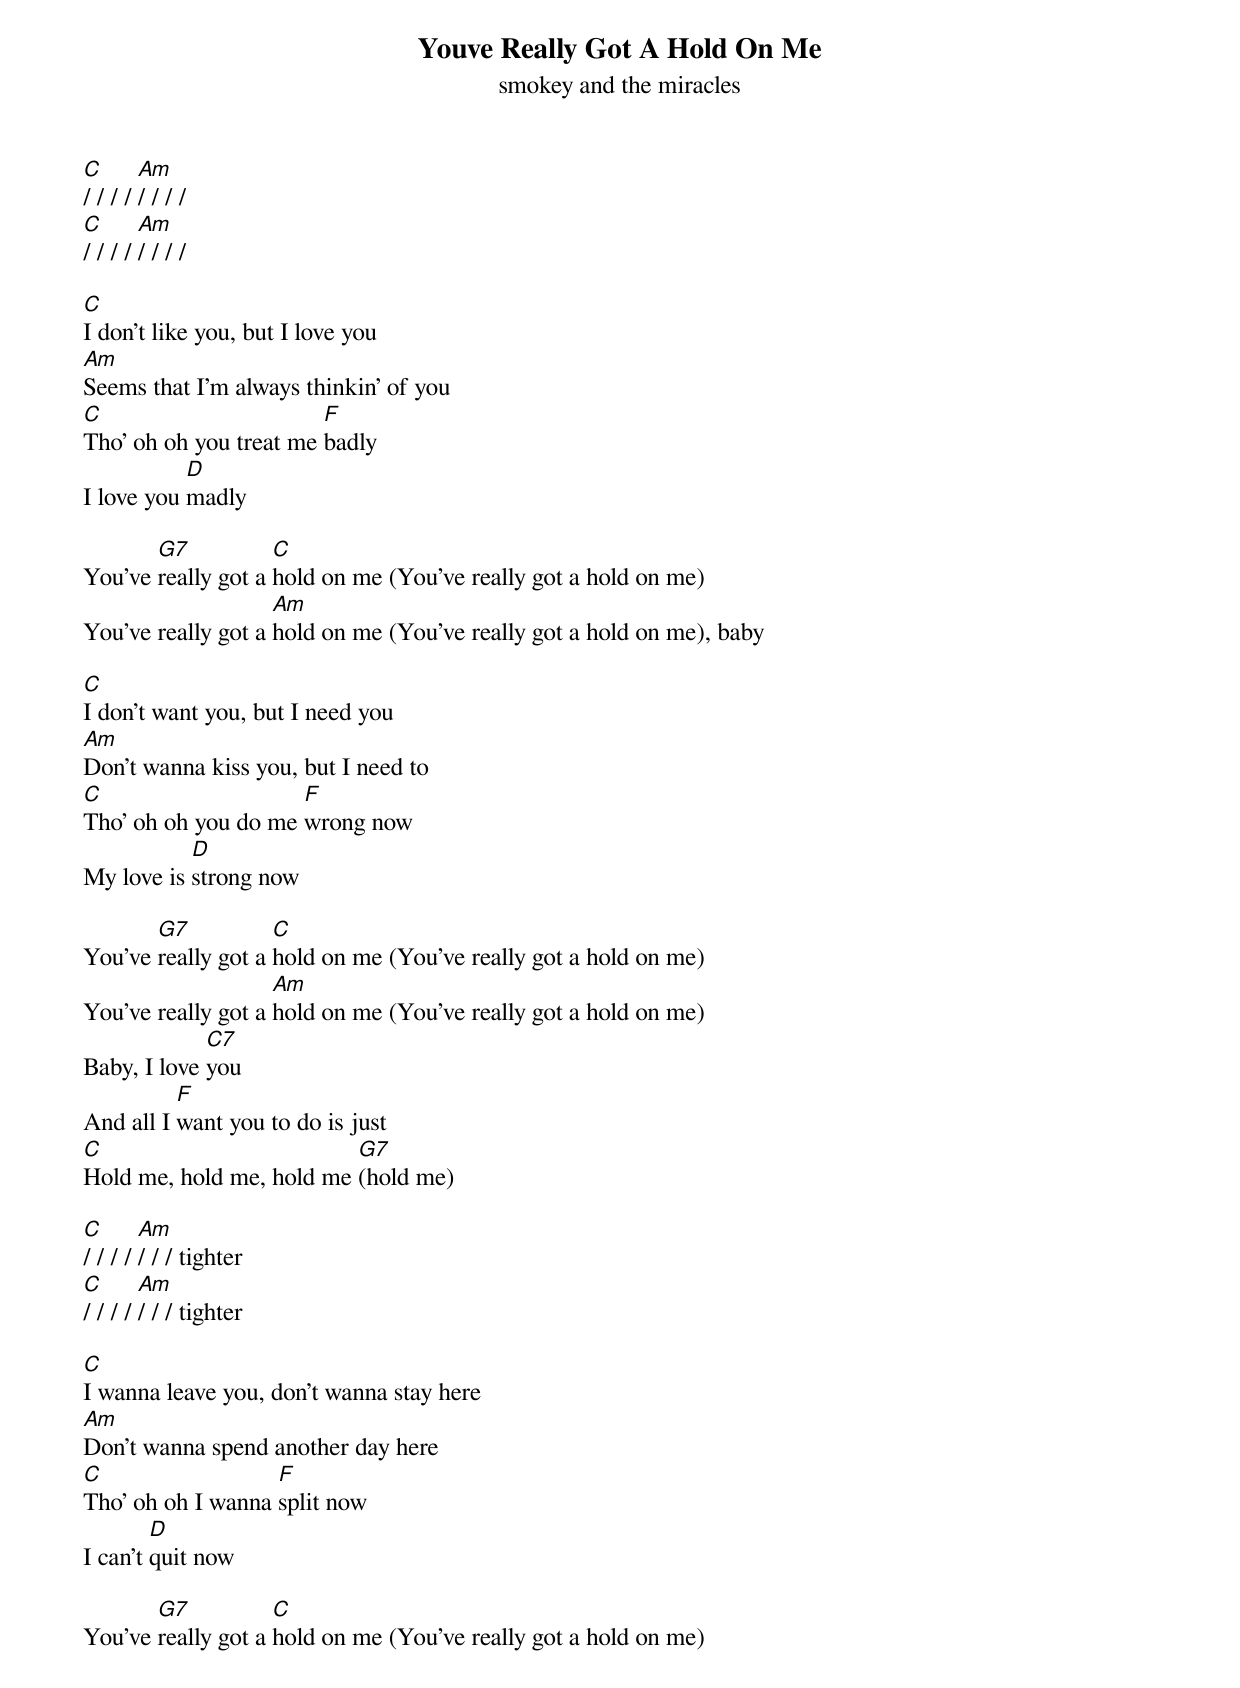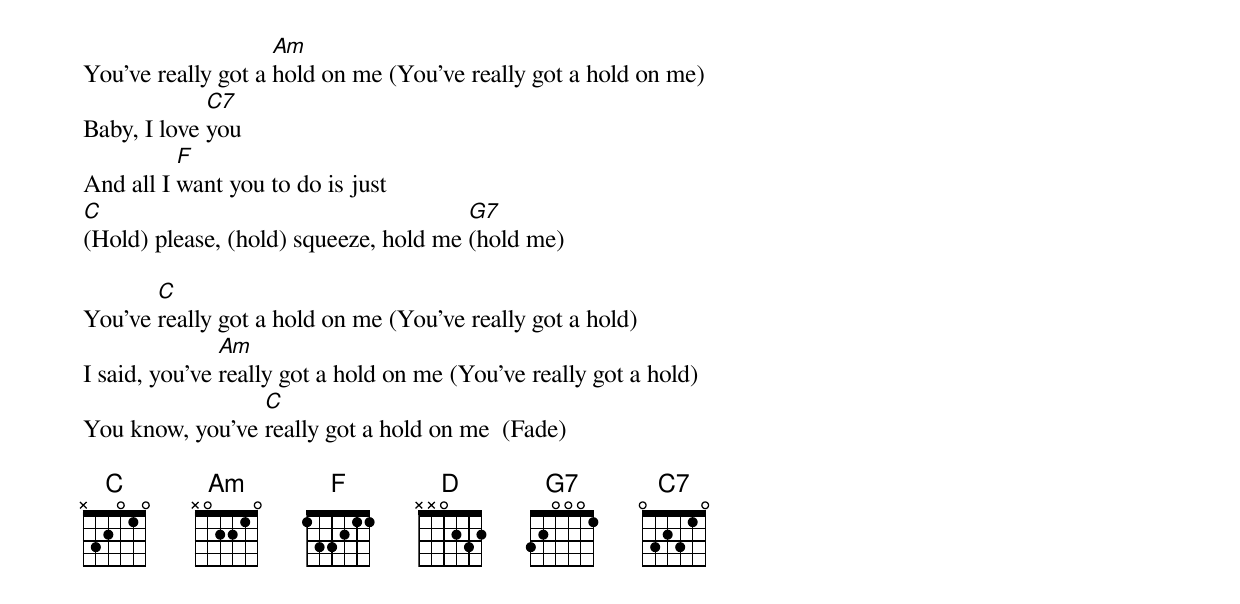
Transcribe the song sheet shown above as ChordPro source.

{title: Youve Really Got A Hold On Me}
{subtitle: smokey and the miracles}

[C]/ / / / [Am]/ / / /
[C]/ / / / [Am]/ / / /

[C]I don't like you, but I love you
[Am]Seems that I'm always thinkin' of you
[C]Tho' oh oh you treat me [F]badly
I love you [D]madly

You've [G7]really got a [C]hold on me (You've really got a hold on me)
You've really got a [Am]hold on me (You've really got a hold on me), baby

[C]I don't want you, but I need you
[Am]Don't wanna kiss you, but I need to
[C]Tho' oh oh you do me [F]wrong now
My love is [D]strong now

You've [G7]really got a [C]hold on me (You've really got a hold on me)
You've really got a [Am]hold on me (You've really got a hold on me)
Baby, I love [C7]you
And all I [F]want you to do is just
[C]Hold me, hold me, hold me [G7](hold me)

[C]/ / / / [Am]/ / / tighter
[C]/ / / / [Am]/ / / tighter

[C]I wanna leave you, don't wanna stay here
[Am]Don't wanna spend another day here
[C]Tho' oh oh I wanna [F]split now
I can't [D]quit now

You've [G7]really got a [C]hold on me (You've really got a hold on me)
You've really got a [Am]hold on me (You've really got a hold on me)
Baby, I love [C7]you
And all I [F]want you to do is just
[C](Hold) please, (hold) squeeze, hold me [G7](hold me)

You've [C]really got a hold on me (You've really got a hold)
I said, you've [Am]really got a hold on me (You've really got a hold)
You know, you've [C]really got a hold on me  (Fade)

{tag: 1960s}
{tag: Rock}
